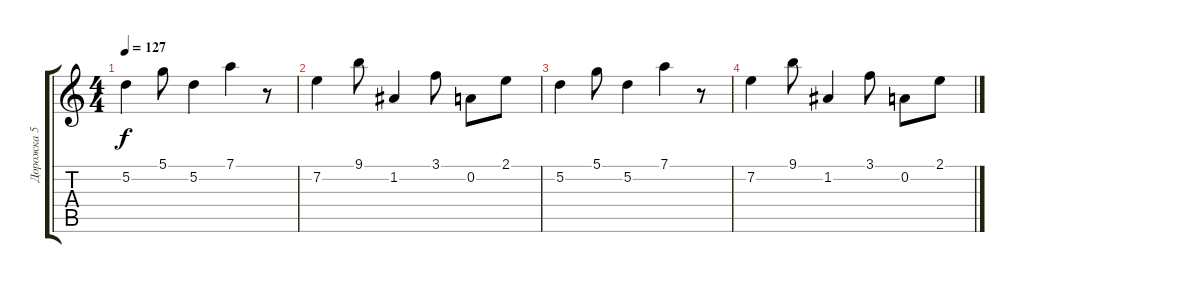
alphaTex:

\track ("Дорожка 5" "Дорожка 5") {instrument acousticguitarsteel}
\staff {score tabs}
\tuning (D4 A3 F3 C3 G2 D2) {hide}
\ts (4 4)
\tempo 127
\clef g2
\ks c
5.2.4{dy f} 5.1.8 5.2.4 7.1.4 r.8 |
7.2.4 9.1.8 1.2.4 3.1.8 0.2.8 2.1.8 |
5.2.4 5.1.8 5.2.4 7.1.4 r.8 |
7.2.4 9.1.8 1.2.4 3.1.8 0.2.8 2.1.8
